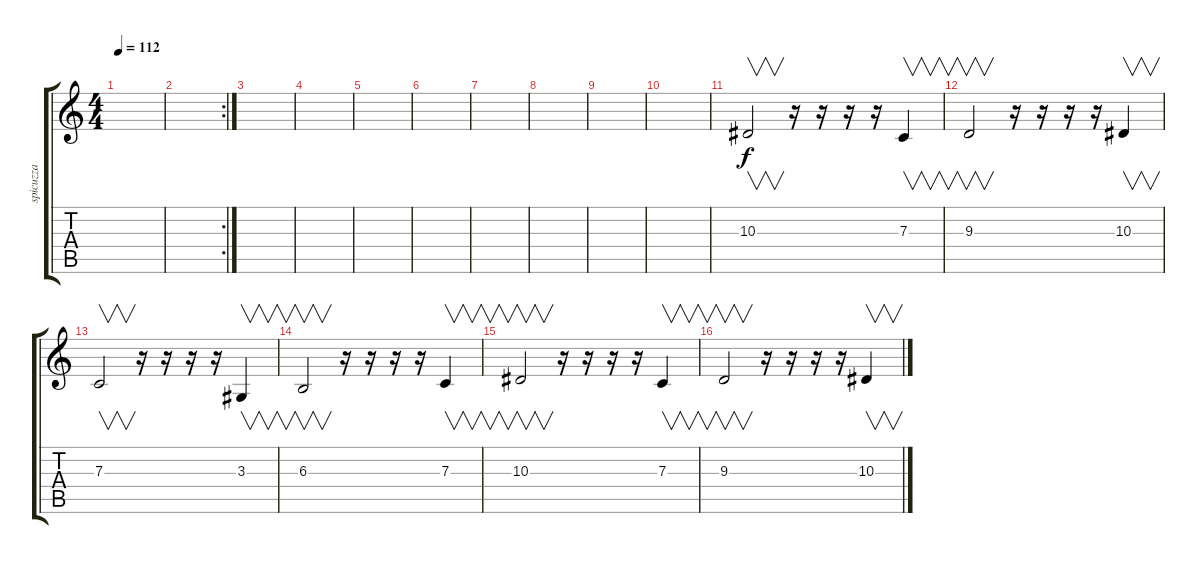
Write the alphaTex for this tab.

\track ("spicuzza" "spicuzza") {instrument fx7echoes}
\staff {score tabs}
\tuning (D4 A3 F3 C3 G2 C2) {hide}
\ts (4 4)
\tempo 112
\clef g2
\ks c
|
\rc 2
|
|
|
|
|
|
|
|
|
10.3.2{v volume 12 instrument fx8scifi} r.16 r.16 r.16 r.16 7.3.4{v} |
9.3.2{v} r.16 r.16 r.16 r.16 10.3.4{v} |
7.3.2{v} r.16 r.16 r.16 r.16 3.3.4{v} |
6.3.2{v} r.16 r.16 r.16 r.16 7.3.4{v} |
10.3.2{v instrument fx8scifi} r.16 r.16 r.16 r.16 7.3.4{v} |
9.3.2{v} r.16 r.16 r.16 r.16 10.3.4{v}
